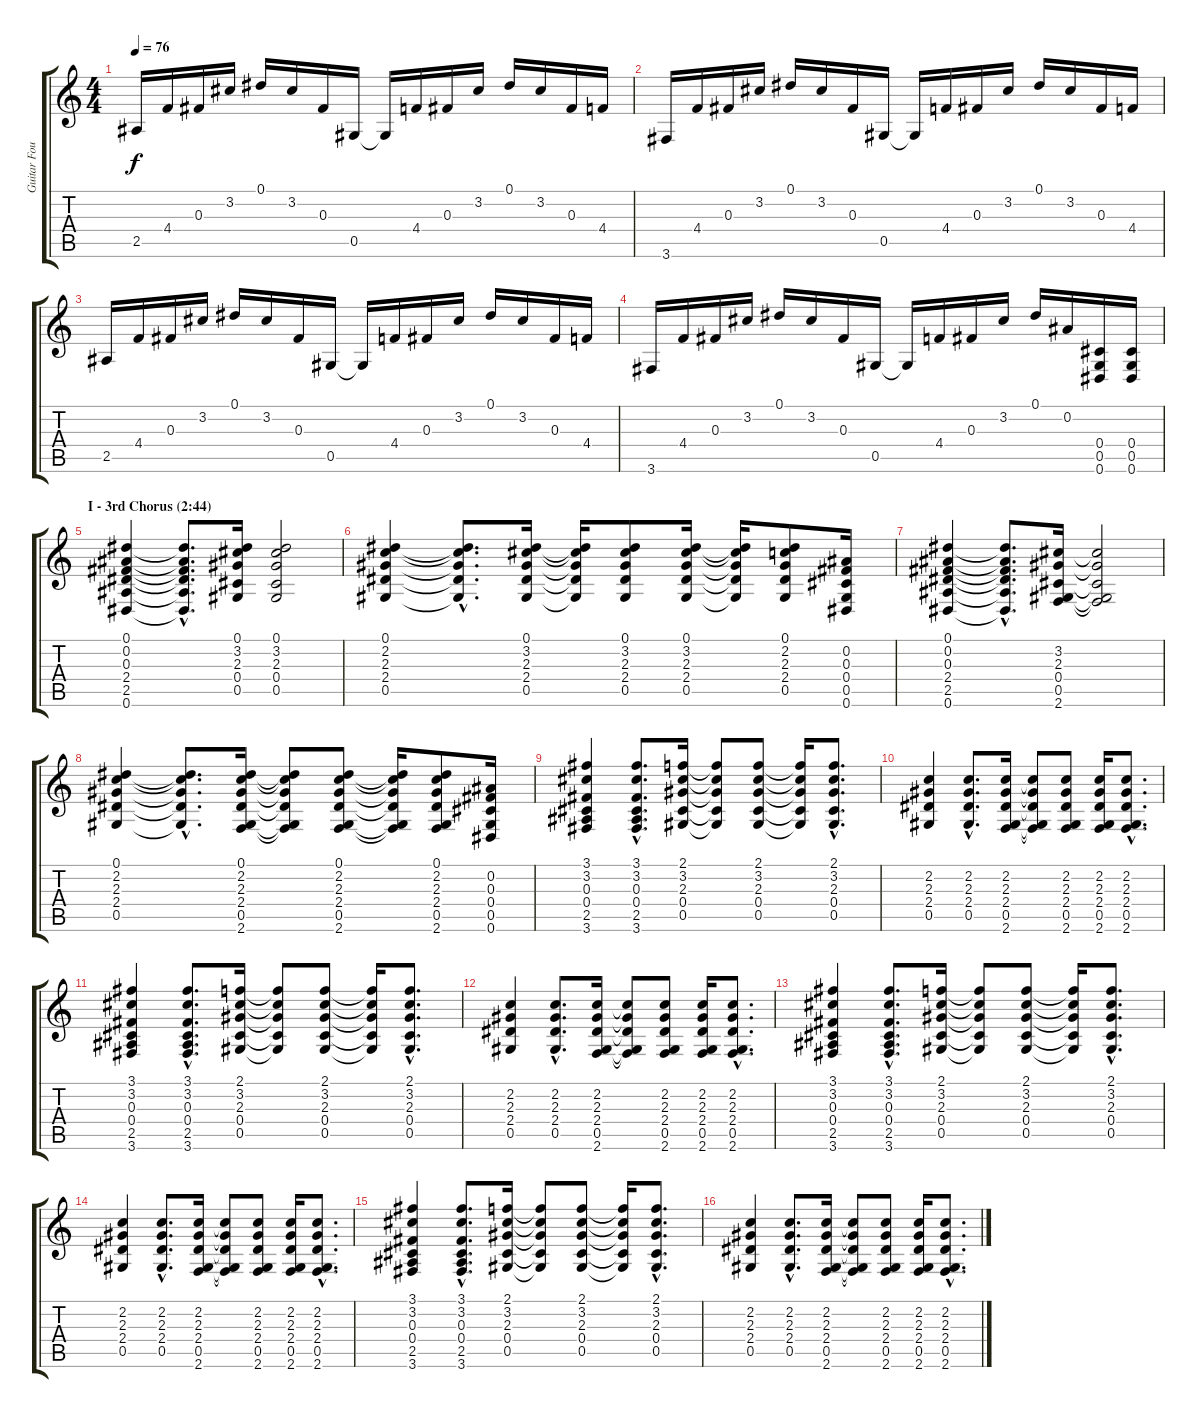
\track ("Guitar Four" "Guitar Fou") {instrument electricguitarclean}
\staff {score tabs}
\tuning (Eb4 Bb3 Gb3 Db3 Ab2 Eb2) {hide}
\ts (4 4)
\tempo 76
\clef g2
\ks c
2.5.16{dy f} 4.4.16 0.3.16 3.2.16 0.1.16 3.2.16 0.3.16 0.5.16 0.5{t}.16 4.4.16 0.3.16 3.2.16 0.1.16 3.2.16 0.3.16 4.4.16 |
3.6.16 4.4.16 0.3.16 3.2.16 0.1.16 3.2.16 0.3.16 0.5.16 0.5{t}.16 4.4.16 0.3.16 3.2.16 0.1.16 3.2.16 0.3.16 4.4.16 |
2.5.16 4.4.16 0.3.16 3.2.16 0.1.16 3.2.16 0.3.16 0.5.16 0.5{t}.16 4.4.16 0.3.16 3.2.16 0.1.16 3.2.16 0.3.16 4.4.16 |
3.6.16 4.4.16 0.3.16 3.2.16 0.1.16 3.2.16 0.3.16 0.5.16 0.5{t}.16 4.4.16 0.3.16 3.2.16 0.1.16 0.2.16 (0.4 0.5 0.6).16 (0.4 0.5 0.6).16 |
\section ("" "I - 3rd Chorus (2:44)")
(0.1 0.2 0.3 2.4 2.5 0.6).4 (0.1{hac t} 0.2{hac t} 0.3{hac t} 2.4{hac t} 2.5{hac t} 0.6{hac t}).8{d} (0.1 3.2 2.3 0.4 0.5).16 (0.1 3.2 2.3 0.4 0.5).2 |
(0.1 2.2 2.3 2.4 0.5).4 (0.1{hac t} 2.2{hac t} 2.3{hac t} 2.4{hac t} 0.5{hac t}).8{d} (0.1 3.2 2.3 2.4 0.5).16 (0.1{t} 3.2{t} 2.3{t} 2.4{t} 0.5{t}).16 (0.1 3.2 2.3 2.4 0.5).8 (0.1 3.2 2.3 2.4 0.5).16 (0.1{t} 3.2{t} 2.3{t} 2.4{t} 0.5{t}).16 (0.1 2.2 2.3 2.4 0.5).8 (0.2 0.3 0.4 0.5 0.6).16 |
(0.1 0.2 0.3 2.4 2.5 0.6).4 (0.1{hac t} 0.2{hac t} 0.3{hac t} 2.4{hac t} 2.5{hac t} 0.6{hac t}).8{d} (3.2 2.3 0.4 0.5 2.6).16 (3.2{t} 2.3{t} 0.4{t} 0.5{t} 2.6{t}).2 |
(0.1 2.2 2.3 2.4 0.5).4 (0.1{hac t} 2.2{hac t} 2.3{hac t} 2.4{hac t} 0.5{hac t}).8{d} (0.1 2.2 2.3 2.4 0.5 2.6).16 (0.1{t} 2.2{t} 2.3{t} 2.4{t} 0.5{t} 2.6{t}).8 (0.1 2.2 2.3 2.4 0.5 2.6).8 (0.1{t} 2.2{t} 2.3{t} 2.4{t} 0.5{t} 2.6{t}).16 (0.1 2.2 2.3 2.4 0.5 2.6).8 (0.2 0.3 0.4 0.5 0.6).16 |
(3.1 3.2 0.3 0.4 2.5 3.6).4 (3.1{hac} 3.2{hac} 0.3{hac} 0.4{hac} 2.5{hac} 3.6{hac}).8{d} (2.1 3.2 2.3 0.4 0.5).16 (2.1{t} 3.2{t} 2.3{t} 0.4{t} 0.5{t}).8 (2.1 3.2 2.3 0.4 0.5).8 (2.1{t} 3.2{t} 2.3{t} 0.4{t} 0.5{t}).16 (2.1{hac} 3.2{hac} 2.3{hac} 0.4{hac} 0.5{hac}).8{d} |
(2.2 2.3 2.4 0.5).4 (2.2{hac} 2.3{hac} 2.4{hac} 0.5{hac}).8{d} (2.2 2.3 2.4 0.5 2.6).16 (2.2{t} 2.3{t} 2.4{t} 0.5{t} 2.6{t}).8 (2.2 2.3 2.4 0.5 2.6).8 (2.2 2.3 2.4 0.5 2.6).16 (2.2{hac} 2.3{hac} 2.4{hac} 0.5{hac} 2.6{hac}).8{d} |
(3.1 3.2 0.3 0.4 2.5 3.6).4 (3.1{hac} 3.2{hac} 0.3{hac} 0.4{hac} 2.5{hac} 3.6{hac}).8{d} (2.1 3.2 2.3 0.4 0.5).16 (2.1{t} 3.2{t} 2.3{t} 0.4{t} 0.5{t}).8 (2.1 3.2 2.3 0.4 0.5).8 (2.1{t} 3.2{t} 2.3{t} 0.4{t} 0.5{t}).16 (2.1{hac} 3.2{hac} 2.3{hac} 0.4{hac} 0.5{hac}).8{d} |
(2.2 2.3 2.4 0.5).4 (2.2{hac} 2.3{hac} 2.4{hac} 0.5{hac}).8{d} (2.2 2.3 2.4 0.5 2.6).16 (2.2{t} 2.3{t} 2.4{t} 0.5{t} 2.6{t}).8 (2.2 2.3 2.4 0.5 2.6).8 (2.2 2.3 2.4 0.5 2.6).16 (2.2{hac} 2.3{hac} 2.4{hac} 0.5{hac} 2.6{hac}).8{d} |
(3.1 3.2 0.3 0.4 2.5 3.6).4 (3.1{hac} 3.2{hac} 0.3{hac} 0.4{hac} 2.5{hac} 3.6{hac}).8{d} (2.1 3.2 2.3 0.4 0.5).16 (2.1{t} 3.2{t} 2.3{t} 0.4{t} 0.5{t}).8 (2.1 3.2 2.3 0.4 0.5).8 (2.1{t} 3.2{t} 2.3{t} 0.4{t} 0.5{t}).16 (2.1{hac} 3.2{hac} 2.3{hac} 0.4{hac} 0.5{hac}).8{d} |
(2.2 2.3 2.4 0.5).4 (2.2{hac} 2.3{hac} 2.4{hac} 0.5{hac}).8{d} (2.2 2.3 2.4 0.5 2.6).16 (2.2{t} 2.3{t} 2.4{t} 0.5{t} 2.6{t}).8 (2.2 2.3 2.4 0.5 2.6).8 (2.2 2.3 2.4 0.5 2.6).16 (2.2{hac} 2.3{hac} 2.4{hac} 0.5{hac} 2.6{hac}).8{d} |
(3.1 3.2 0.3 0.4 2.5 3.6).4 (3.1{hac} 3.2{hac} 0.3{hac} 0.4{hac} 2.5{hac} 3.6{hac}).8{d} (2.1 3.2 2.3 0.4 0.5).16 (2.1{t} 3.2{t} 2.3{t} 0.4{t} 0.5{t}).8 (2.1 3.2 2.3 0.4 0.5).8 (2.1{t} 3.2{t} 2.3{t} 0.4{t} 0.5{t}).16 (2.1{hac} 3.2{hac} 2.3{hac} 0.4{hac} 0.5{hac}).8{d} |
(2.2 2.3 2.4 0.5).4 (2.2{hac} 2.3{hac} 2.4{hac} 0.5{hac}).8{d} (2.2 2.3 2.4 0.5 2.6).16 (2.2{t} 2.3{t} 2.4{t} 0.5{t} 2.6{t}).8 (2.2 2.3 2.4 0.5 2.6).8 (2.2 2.3 2.4 0.5 2.6).16 (2.2{hac} 2.3{hac} 2.4{hac} 0.5{hac} 2.6{hac}).8{d}
